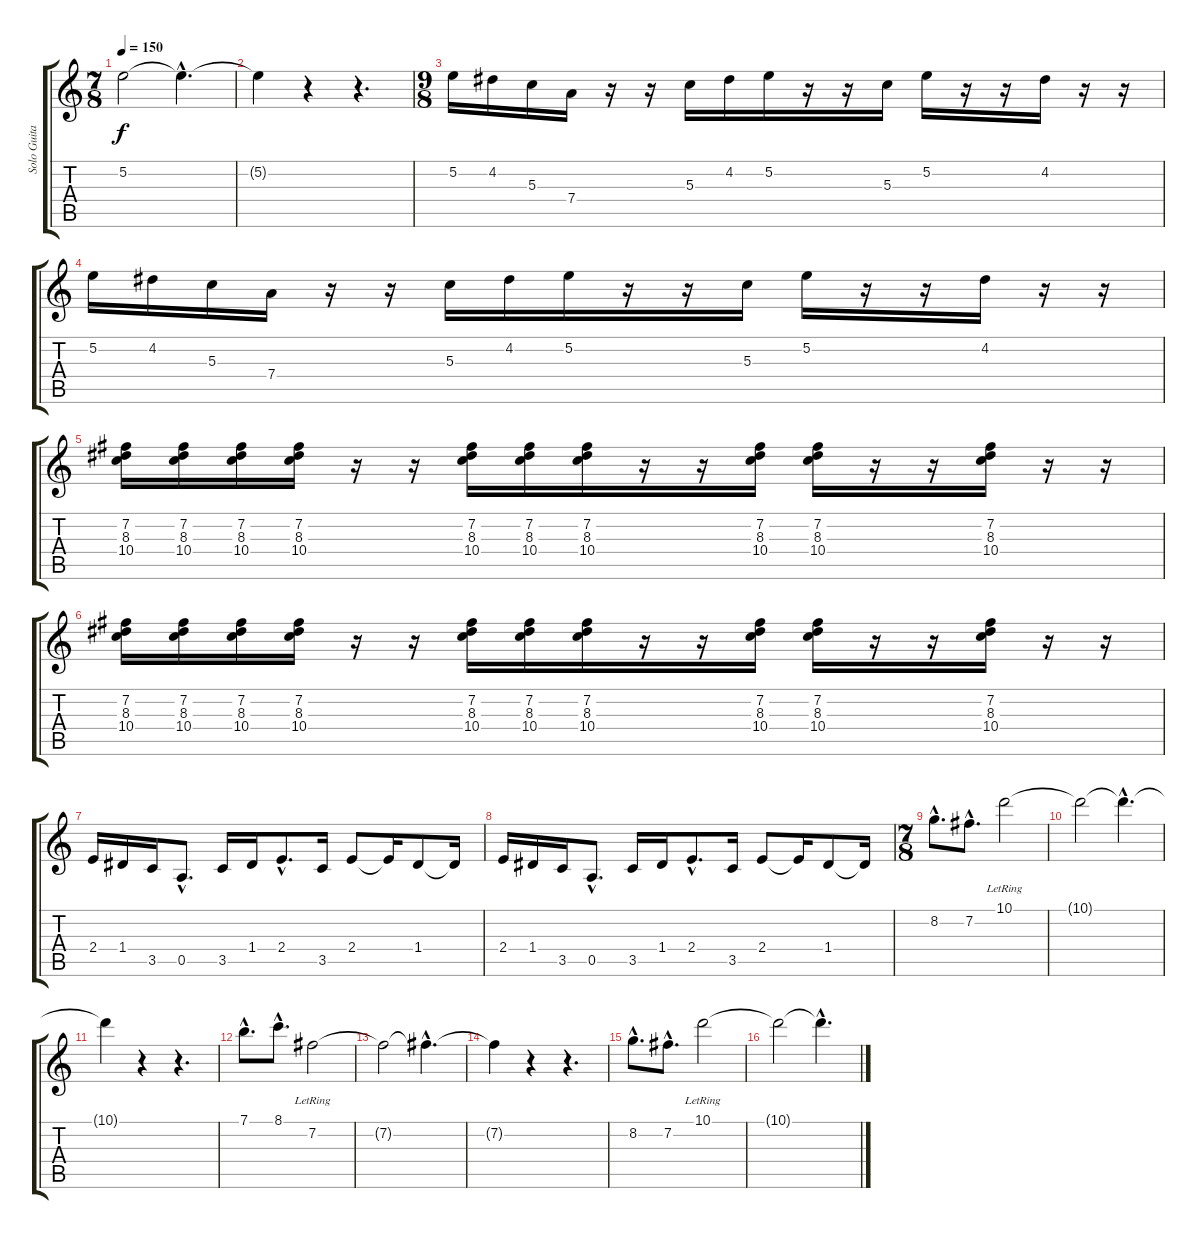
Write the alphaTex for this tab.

\track ("Solo Guitar" "Solo Guita") {instrument distortionguitar}
\staff {score tabs}
\tuning (E4 B3 G3 D3 A2 E2) {hide}
\ts (7 8)
\tempo 150
\clef g2
\ks c
5.2{t}.2{dy f} 5.2{hac t}.4{d} |
5.2{t}.4 r.4 r.4{d} |
\ts (9 8)
5.2.16 4.2.16 5.3.16 7.4.16 r.16 r.16 5.3.16 4.2.16 5.2.16 r.16 r.16 5.3.16 5.2.16 r.16 r.16 4.2.16 r.16 r.16 |
5.2.16 4.2.16 5.3.16 7.4.16 r.16 r.16 5.3.16 4.2.16 5.2.16 r.16 r.16 5.3.16 5.2.16 r.16 r.16 4.2.16 r.16 r.16 |
(7.2 8.3 10.4).16 (7.2 8.3 10.4).16 (7.2 8.3 10.4).16 (7.2 8.3 10.4).16 r.16 r.16 (7.2 8.3 10.4).16 (7.2 8.3 10.4).16 (7.2 8.3 10.4).16 r.16 r.16 (7.2 8.3 10.4).16 (7.2 8.3 10.4).16 r.16 r.16 (7.2 8.3 10.4).16 r.16 r.16 |
(7.2 8.3 10.4).16 (7.2 8.3 10.4).16 (7.2 8.3 10.4).16 (7.2 8.3 10.4).16 r.16 r.16 (7.2 8.3 10.4).16 (7.2 8.3 10.4).16 (7.2 8.3 10.4).16 r.16 r.16 (7.2 8.3 10.4).16 (7.2 8.3 10.4).16 r.16 r.16 (7.2 8.3 10.4).16 r.16 r.16 |
2.4.16 1.4.16 3.5.16 0.5{hac}.8{d} 3.5.16 1.4.16 2.4{hac}.8{d} 3.5.16 2.4.8 2.4{t}.16 1.4.8 1.4{t}.16 |
2.4.16 1.4.16 3.5.16 0.5{hac}.8{d} 3.5.16 1.4.16 2.4{hac}.8{d} 3.5.16 2.4.8 2.4{t}.16 1.4.8 1.4{t}.16 |
\ts (7 8)
8.2{hac}.8{d} 7.2{hac}.8{d} 10.1{lr}.2 |
10.1{t}.2 10.1{hac t}.4{d} |
10.1{t}.4 r.4 r.4{d} |
7.1{hac}.8{d} 8.1{hac}.8{d} 7.2{lr}.2 |
7.2{t}.2 7.2{hac t}.4{d} |
7.2{t}.4 r.4 r.4{d} |
8.2{hac}.8{d} 7.2{hac}.8{d} 10.1{lr}.2 |
10.1{t}.2 10.1{hac t}.4{d}
